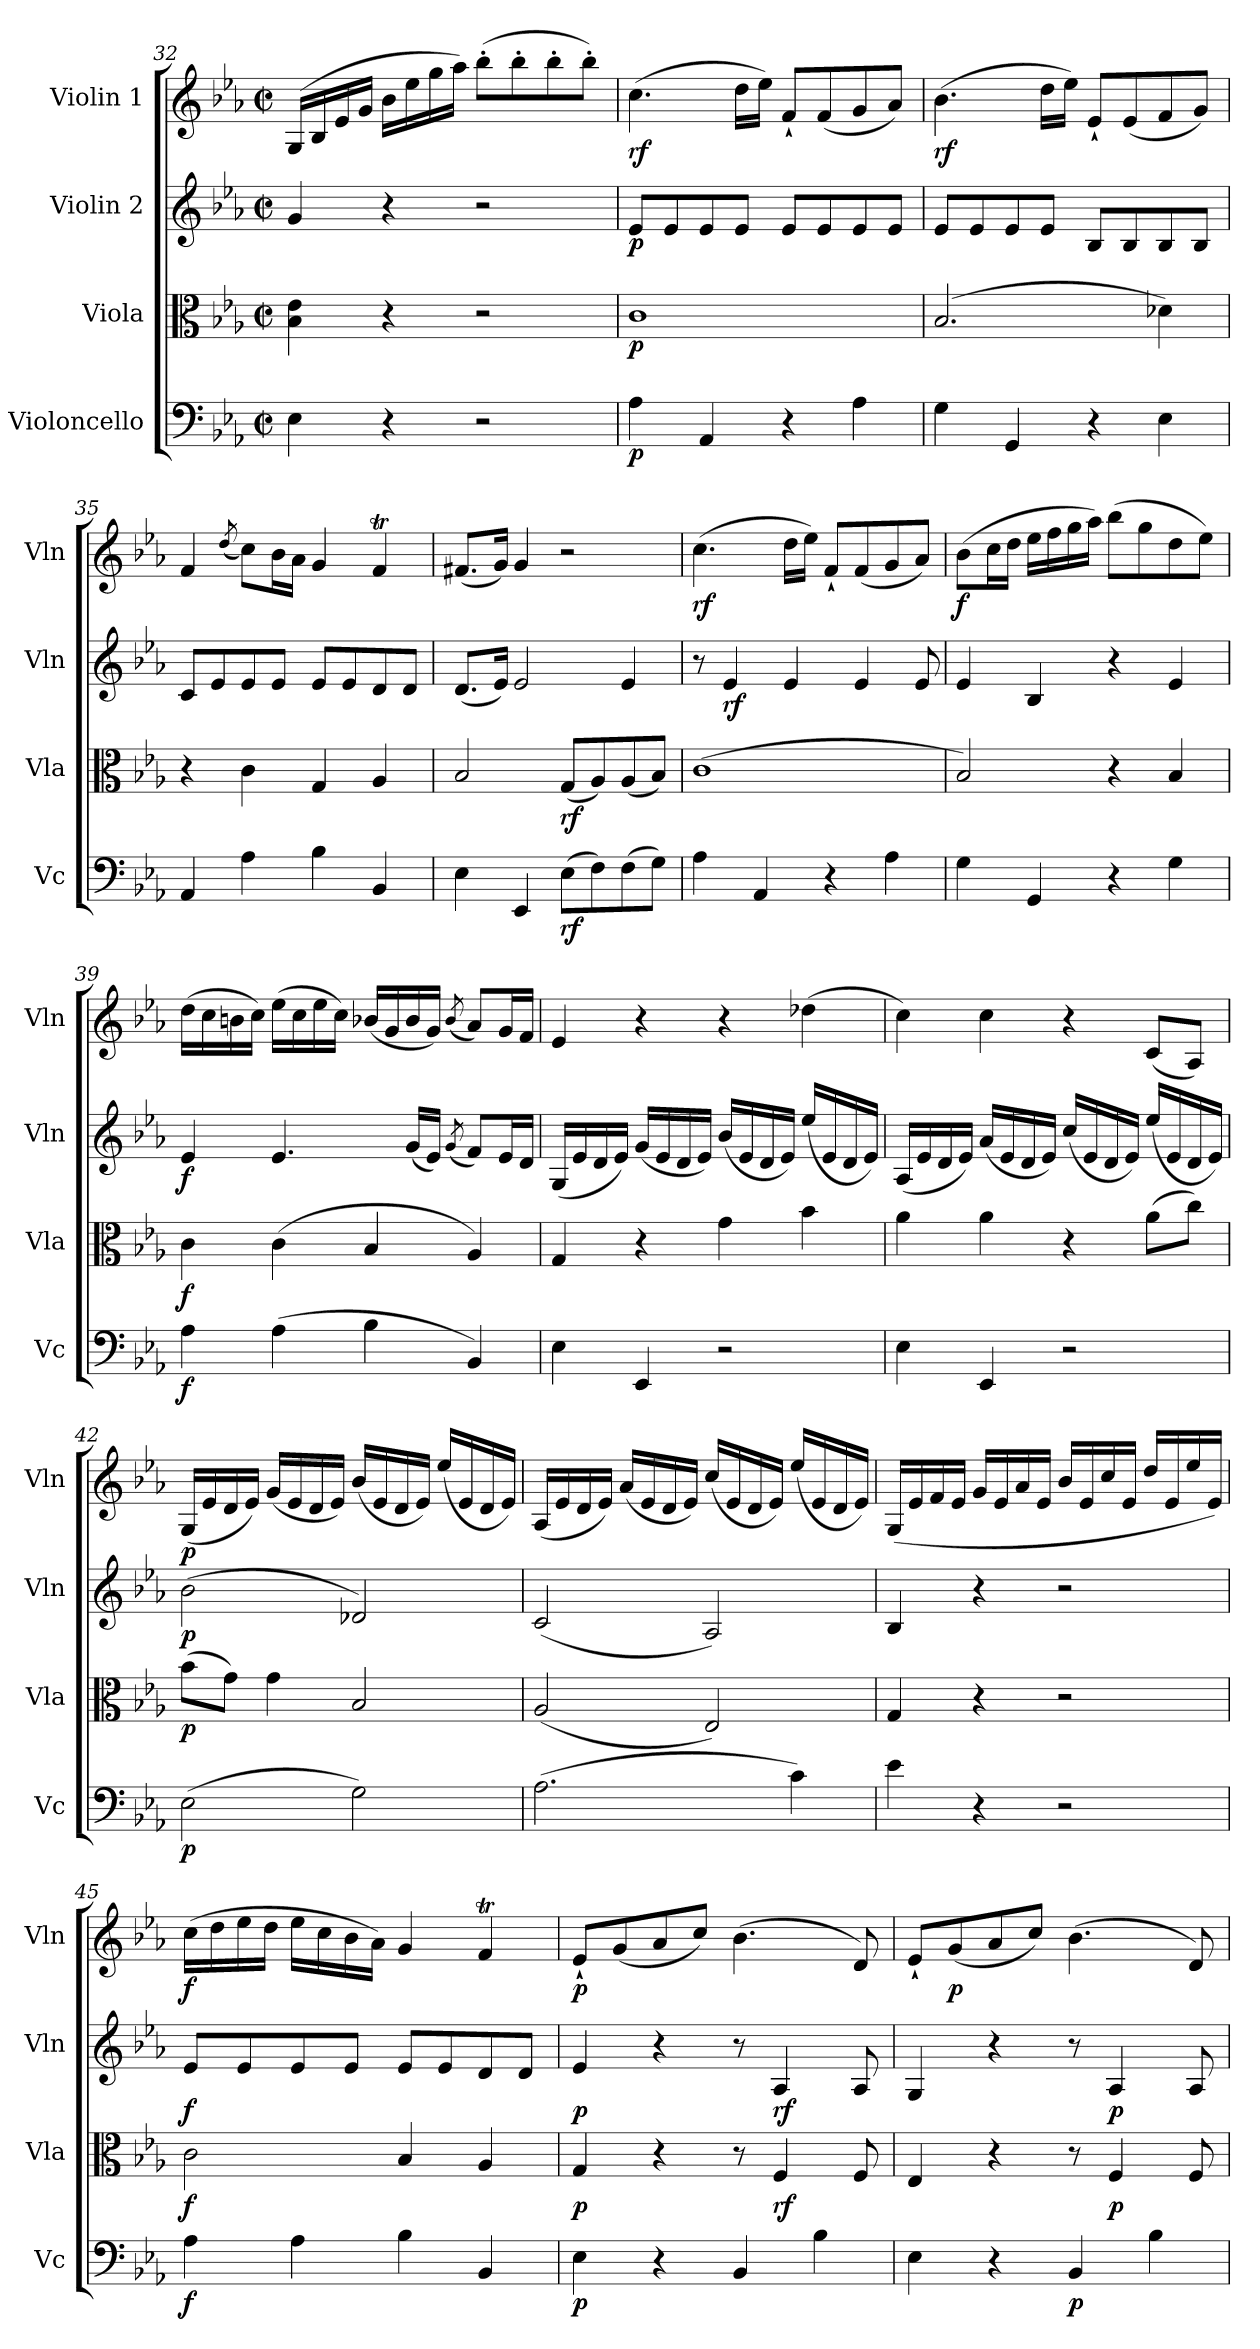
**kern	**dynam	**kern	**dynam	**kern	**dynam	**kern	**dynam
*part4	*part4	*part3	*part3	*part2	*part2	*part1	*part1
*staff4	*staff4	*staff3	*staff3	*staff2	*staff2	*staff1	*staff1
*I"Violoncello	*	*I"Viola	*	*I"Violin 2	*	*I"Violin 1	*
*I'Vc	*	*I'Vla	*	*I'Vln	*	*I'Vln	*
*clefF4	*	*clefC3	*	*clefG2	*	*clefG2	*
*k[b-e-a-]	*	*k[b-e-a-]	*	*k[b-e-a-]	*	*k[b-e-a-]	*
*M2/2	*	*M2/2	*	*M2/2	*	*M2/2	*
*met(c|)	*	*met(c|)	*	*met(c|)	*	*met(c|)	*
=32	=32	=32	=32	=32	=32	=32	=32
4E-\	.	4B-\ 4e-\	.	4g/	.	(>16G/LL	.
.	.	.	.	.	.	16B-/	.
.	.	.	.	.	.	16e-/	.
.	.	.	.	.	.	16g/JJ	.
4r	.	4r	.	4r	.	16b-\LL	.
.	.	.	.	.	.	16ee-\	.
.	.	.	.	.	.	16gg\	.
.	.	.	.	.	.	16aa-\JJ)	.
2r	.	2r	.	2r	.	(>8bb-'\L	.
.	.	.	.	.	.	8bb-'\	.
.	.	.	.	.	.	8bb-'\	.
.	.	.	.	.	.	8bb-'\J)	.
=33	=33	=33	=33	=33	=33	=33	=33
!	!LO:DY:b	!	!LO:DY:b	!	!LO:DY:b	!	!LO:DY:b
4A-\	p	1c	p	8e-/L	p	(>4.cc\	rf
.	.	.	.	8e-/	.	.	.
4AA-/	.	.	.	8e-/	.	.	.
.	.	.	.	8e-/J	.	16dd\LL	.
.	.	.	.	.	.	16ee-\JJ)	.
4r	.	.	.	8e-/L	.	8f`/L	.
.	.	.	.	8e-/	.	(<8f/	.
4A-\	.	.	.	8e-/	.	8g/	.
.	.	.	.	8e-/J	.	8a-/J)	.
!!LO:PB:g=z
=34	=34	=34	=34	=34	=34	=34	=34
!	!	!	!	!	!	!	!LO:DY:b
4G\	.	(2.B-/	.	8e-/L	.	(>4.b-\	rf
.	.	.	.	8e-/	.	.	.
4GG/	.	.	.	8e-/	.	.	.
.	.	.	.	8e-/J	.	16dd\LL	.
.	.	.	.	.	.	16ee-\JJ)	.
4r	.	.	.	8B-/L	.	8e-`/L	.
.	.	.	.	8B-/	.	(<8e-/	.
4E-\	.	4d-X\)	.	8B-/	.	8f/	.
.	.	.	.	8B-/J	.	8g/J)	.
=35	=35	=35	=35	=35	=35	=35	=35
4AA-/	.	4r	.	8c/L	.	4f/	.
.	.	.	.	8e-/	.	.	.
.	.	.	.	.	.	(8qdd/	.
4A-\	.	4c\	.	8e-/	.	8cc\L)	.
.	.	.	.	8e-/J	.	16b-\L	.
.	.	.	.	.	.	16a-\JJ	.
4B-\	.	4G/	.	8e-/L	.	4g/	.
.	.	.	.	8e-/	.	.	.
4BB-/	.	4A-/	.	8d/	.	4fT/	.
.	.	.	.	8d/J	.	.	.
=36	=36	=36	=36	=36	=36	=36	=36
4E-\	.	2B-/	.	(8.d/L	.	(<8.f#X/L	.
.	.	.	.	16e-/Jk)	.	16g/Jk)	.
4EE-/	.	.	.	2e-/	.	4g/	.
!	!LO:DY:b	!	!LO:DY:b	!	!	!	!
(>8E-\L	rf	(8G/L	rf	.	.	2r	.
8F\)	.	8A-/)	.	.	.	.	.
(>8F\	.	(8A-/	.	4e-/	.	.	.
8G\J)	.	8B-/J)	.	.	.	.	.
=37	=37	=37	=37	=37	=37	=37	=37
!	!	!	!	!	!	!	!LO:DY:b
4A-\	.	(1c	.	8r	.	(>4.cc\	rf
!	!	!	!	!	!LO:DY:b	!	!
.	.	.	.	4e-/	rf	.	.
4AA-/	.	.	.	.	.	.	.
.	.	.	.	4e-/	.	16dd\LL	.
.	.	.	.	.	.	16ee-\JJ)	.
4r	.	.	.	.	.	8f`/L	.
.	.	.	.	4e-/	.	(<8f/	.
4A-\	.	.	.	.	.	8g/	.
.	.	.	.	8e-/	.	8a-/J)	.
!!LO:LB:g=z
=38	=38	=38	=38	=38	=38	=38	=38
!	!	!	!	!	!	!	!LO:DY:b
4G\	.	2B-/)	.	4e-/	.	(>8b-\L	f
.	.	.	.	.	.	16cc\L	.
.	.	.	.	.	.	16dd\JJ	.
4GG/	.	.	.	4B-/	.	16ee-\LL	.
.	.	.	.	.	.	16ff\	.
.	.	.	.	.	.	16gg\	.
.	.	.	.	.	.	16aa-\JJ)	.
4r	.	4r	.	4r	.	(>8bb-\L	.
.	.	.	.	.	.	8gg\	.
4G\	.	4B-/	.	4e-/	.	8dd\	.
.	.	.	.	.	.	8ee-\J)	.
!!LO:LB:g=z
=39	=39	=39	=39	=39	=39	=39	=39
!	!LO:DY:b	!	!LO:DY:b	!	!LO:DY:b	!	!
4A-\	f	4c\	f	4e-/	f	(>16dd\LL	.
.	.	.	.	.	.	16cc\	.
.	.	.	.	.	.	16bn\	.
.	.	.	.	.	.	16cc\JJ)	.
(4A-\	.	(4c\	.	4.e-/	.	(>16ee-\LL	.
.	.	.	.	.	.	16cc\	.
.	.	.	.	.	.	16ee-\	.
.	.	.	.	.	.	16cc\JJ)	.
4B-\	.	4B-/	.	.	.	(<16b-X/LL	.
.	.	.	.	.	.	16g/	.
.	.	.	.	(16g/LL	.	16b-/	.
.	.	.	.	16e-/JJ)	.	16g/JJ)	.
.	.	.	.	(8qg/	.	(8qb-/	.
4BB-/)	.	4A-/)	.	8f/L)	.	8a-/L)	.
.	.	.	.	16e-/L	.	16g/L	.
.	.	.	.	16d/JJ	.	16f/JJ	.
=40	=40	=40	=40	=40	=40	=40	=40
4E-\	.	4G/	.	(16G/LL	.	4e-/	.
.	.	.	.	16e-/	.	.	.
.	.	.	.	16d/	.	.	.
.	.	.	.	16e-/JJ)	.	.	.
4EE-/	.	4r	.	(16g/LL	.	4r	.
.	.	.	.	16e-/	.	.	.
.	.	.	.	16d/	.	.	.
.	.	.	.	16e-/JJ)	.	.	.
2r	.	4g\	.	(16b-/LL	.	4r	.
.	.	.	.	16e-/	.	.	.
.	.	.	.	16d/	.	.	.
.	.	.	.	16e-/JJ)	.	.	.
.	.	4b-\	.	(16ee-/LL	.	(>4dd-X\	.
.	.	.	.	16e-/	.	.	.
.	.	.	.	16d/	.	.	.
.	.	.	.	16e-/JJ)	.	.	.
!!LO:LB:g=z
=41	=41	=41	=41	=41	=41	=41	=41
4E-\	.	4a-\	.	(16A-/LL	.	4cc\)	.
.	.	.	.	16e-/	.	.	.
.	.	.	.	16d/	.	.	.
.	.	.	.	16e-/JJ)	.	.	.
4EE-/	.	4a-\	.	(16a-/LL	.	4cc\	.
.	.	.	.	16e-/	.	.	.
.	.	.	.	16d/	.	.	.
.	.	.	.	16e-/JJ)	.	.	.
2r	.	4r	.	(16cc/LL	.	4r	.
.	.	.	.	16e-/	.	.	.
.	.	.	.	16d/	.	.	.
.	.	.	.	16e-/JJ)	.	.	.
.	.	(8a-\L	.	(16ee-/LL	.	(8c/L	.
.	.	.	.	16e-/	.	.	.
.	.	8cc\J)	.	16d/	.	8A-/J)	.
.	.	.	.	16e-/JJ)	.	.	.
=42	=42	=42	=42	=42	=42	=42	=42
!	!LO:DY:b	!	!LO:DY:b	!	!LO:DY:b	!	!LO:DY:b
(>2E-\	p	(8b-\L	p	(2b-\	p	(<16G/LL	p
.	.	.	.	.	.	16e-/	.
.	.	8g\J)	.	.	.	16d/	.
.	.	.	.	.	.	16e-/JJ)	.
.	.	4g\	.	.	.	(<16g/LL	.
.	.	.	.	.	.	16e-/	.
.	.	.	.	.	.	16d/	.
.	.	.	.	.	.	16e-/JJ)	.
2G\)	.	2B-/	.	2d-X/)	.	(<16b-/LL	.
.	.	.	.	.	.	16e-/	.
.	.	.	.	.	.	16d/	.
.	.	.	.	.	.	16e-/JJ)	.
.	.	.	.	.	.	(16ee-/LL	.
.	.	.	.	.	.	16e-/	.
.	.	.	.	.	.	16d/	.
.	.	.	.	.	.	16e-/JJ)	.
!!LO:LB:g=z
=43	=43	=43	=43	=43	=43	=43	=43
(>2.A-\	.	(2A-/	.	(2c/	.	(<16A-/LL	.
.	.	.	.	.	.	16e-/	.
.	.	.	.	.	.	16d/	.
.	.	.	.	.	.	16e-/JJ)	.
.	.	.	.	.	.	(<16a-/LL	.
.	.	.	.	.	.	16e-/	.
.	.	.	.	.	.	16d/	.
.	.	.	.	.	.	16e-/JJ)	.
.	.	2E-/)	.	2A-/)	.	(<16cc/LL	.
.	.	.	.	.	.	16e-/	.
.	.	.	.	.	.	16d/	.
.	.	.	.	.	.	16e-/JJ)	.
4c\)	.	.	.	.	.	(16ee-/LL	.
.	.	.	.	.	.	16e-/	.
.	.	.	.	.	.	16d/	.
.	.	.	.	.	.	16e-/JJ)	.
!!LO:PB:g=z
=44	=44	=44	=44	=44	=44	=44	=44
4e-\	.	4G/	.	4B-/	.	(<16G/LL	.
.	.	.	.	.	.	16e-/	.
.	.	.	.	.	.	16f/	.
.	.	.	.	.	.	16e-/JJ	.
4r	.	4r	.	4r	.	16g/LL	.
.	.	.	.	.	.	16e-/	.
.	.	.	.	.	.	16a-/	.
.	.	.	.	.	.	16e-/JJ	.
2r	.	2r	.	2r	.	16b-/LL	.
.	.	.	.	.	.	16e-/	.
.	.	.	.	.	.	16cc/	.
.	.	.	.	.	.	16e-/JJ	.
.	.	.	.	.	.	16dd/LL	.
.	.	.	.	.	.	16e-/	.
.	.	.	.	.	.	16ee-/	.
.	.	.	.	.	.	16e-/JJ)	.
=45	=45	=45	=45	=45	=45	=45	=45
!	!LO:DY:b	!	!LO:DY:b	!	!LO:DY:b	!	!LO:DY:b
4A-\	f	2c\	f	8e-/L	f	(16cc\LL	f
.	.	.	.	.	.	16dd\	.
.	.	.	.	8e-/	.	16ee-\	.
.	.	.	.	.	.	16dd\JJ	.
4A-\	.	.	.	8e-/	.	16ee-\LL	.
.	.	.	.	.	.	16cc\	.
.	.	.	.	8e-/J	.	16b-\	.
.	.	.	.	.	.	16a-\JJ)	.
4B-\	.	4B-/	.	8e-/L	.	4g/	.
.	.	.	.	8e-/	.	.	.
4BB-/	.	4A-/	.	8d/	.	4fT/	.
.	.	.	.	8d/J	.	.	.
=46	=46	=46	=46	=46	=46	=46	=46
!	!LO:DY:b	!	!LO:DY:b	!	!LO:DY:b	!	!LO:DY:b
4E-\	p	4G/	p	4e-/	p	8e-`/L	p
.	.	.	.	.	.	(<8g/	.
4r	.	4r	.	4r	.	8a-/	.
.	.	.	.	.	.	8cc/J)	.
4BB-/	.	8r	.	8r	.	(>4.b-\	.
!	!	!	!LO:DY:b	!	!LO:DY:b	!	!
.	.	4F/	rf	4A-/	rf	.	.
4B-\	.	.	.	.	.	.	.
.	.	8F/	.	8A-/	.	8d/)	.
!!LO:LB:g=z
=47	=47	=47	=47	=47	=47	=47	=47
4E-\	.	4E-/	.	4G/	.	8e-`/L	.
!	!	!	!	!	!	!	!LO:DY:b
.	.	.	.	.	.	(<8g/	p
4r	.	4r	.	4r	.	8a-/	.
.	.	.	.	.	.	8cc/J)	.
!	!LO:DY:b	!	!	!	!	!	!
4BB-/	p	8r	.	8r	.	(>4.b-\	.
!	!	!	!LO:DY:b	!	!LO:DY:b	!	!
.	.	4F/	p	4A-/	p	.	.
4B-\	.	.	.	.	.	.	.
.	.	8F/	.	8A-/	.	8d/)	.
=	=	=	=	=	=	=	=
*-	*-	*-	*-	*-	*-	*-	*-
